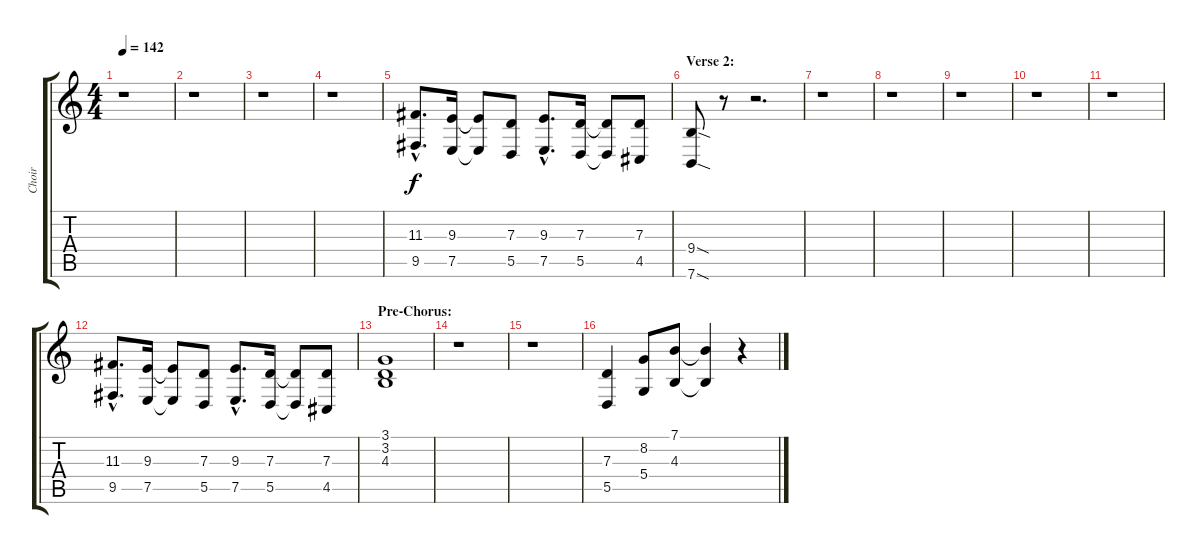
\track ("Choir" "Choir") {instrument choiraahs}
\staff {score tabs}
\tuning (E4 B3 G3 D3 A2 E2) {hide}
\ts (4 4)
\tempo 142
\clef g2
\ks c
r.1{dy f} |
r.1 |
r.1 |
r.1 |
(11.3{hac} 9.5{hac}).8{d} (9.3 7.5).16 (9.3{t} 7.5{t}).8 (7.3 5.5).8 (9.3{hac} 7.5{hac}).8{d} (7.3 5.5).16 (7.3{t} 5.5{t}).8 (7.3 4.5).8 |
\section ("" "Verse 2:")
(9.4{sod} 7.6{sod}).8 r.8 r.2{d} |
r.1 |
r.1 |
r.1 |
r.1 |
r.1 |
(11.3{hac} 9.5{hac}).8{d} (9.3 7.5).16 (9.3{t} 7.5{t}).8 (7.3 5.5).8 (9.3{hac} 7.5{hac}).8{d} (7.3 5.5).16 (7.3{t} 5.5{t}).8 (7.3 4.5).8 |
\section ("" "Pre-Chorus:")
(3.1 3.2 4.3).1 |
r.1 |
r.1 |
(7.3 5.5).4 (8.2 5.4).8 (7.1 4.3).8 (7.1{t} 4.3{t}).4 r.4
